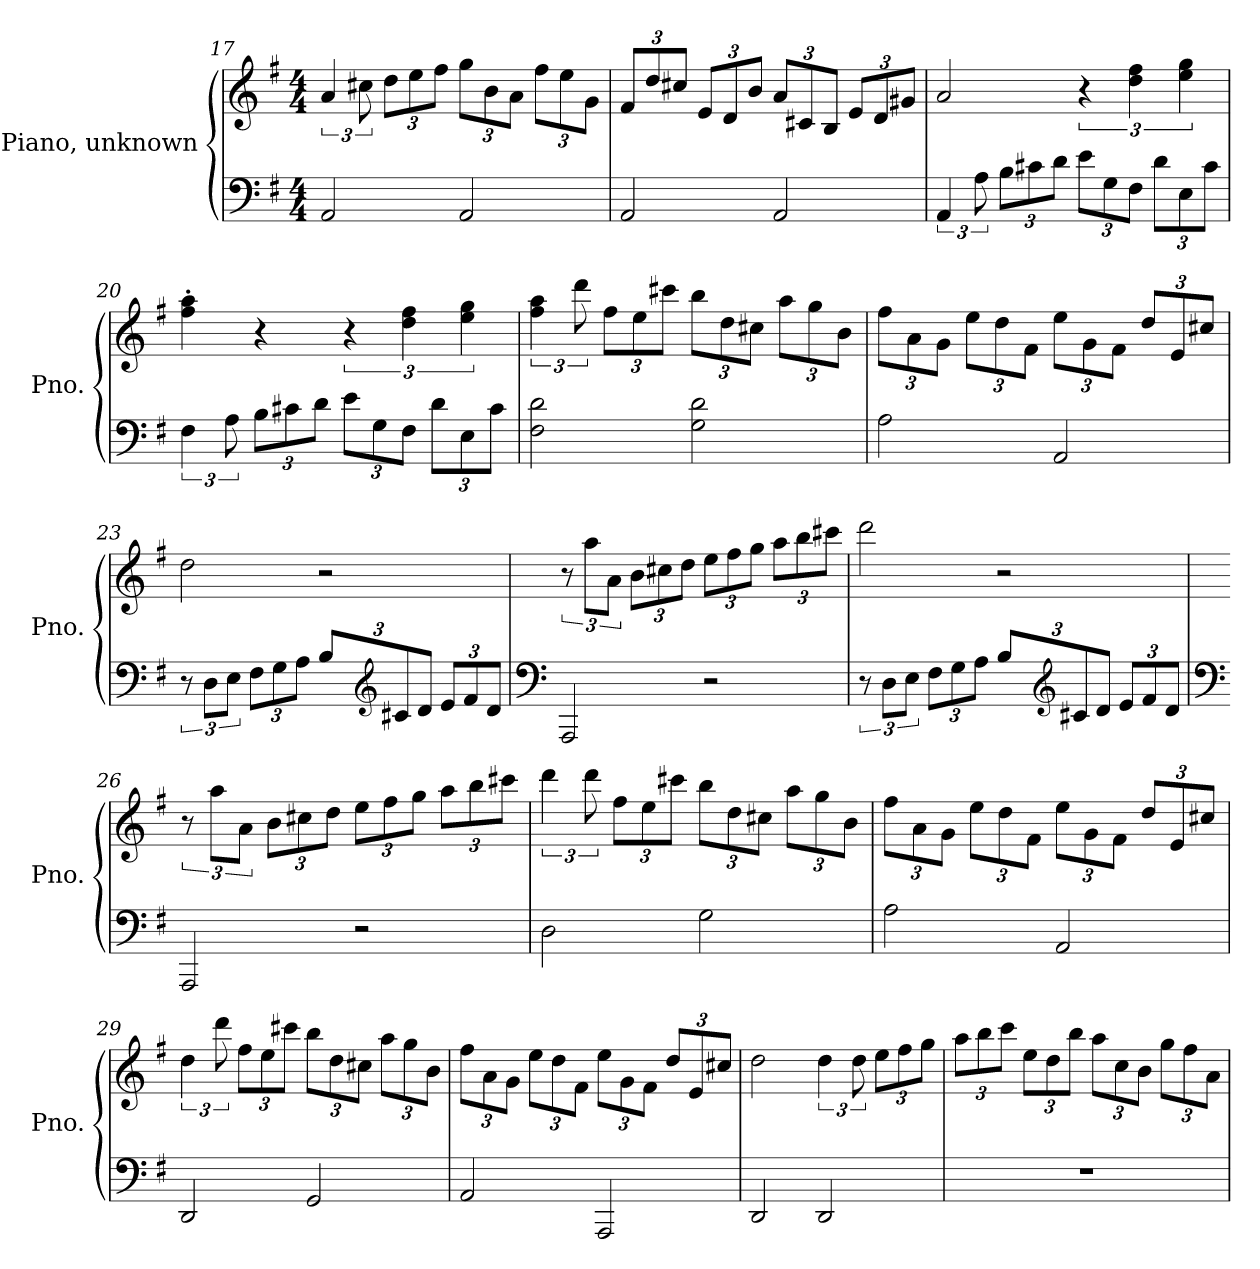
**kern	**kern
*part1	*part1
*staff2	*staff1
*I"Piano, unknown	*
*I'Pno.	*
*clefF4	*clefG2
*k[f#]	*k[f#]
*M4/4	*M4/4
=17	=17
2AA/	6a/
.	12cc#X\
*	*Xbrackettup
.	12dd\L
.	12ee\
.	12ff#\J
2AA/	12gg\L
.	12b\
.	12a\J
.	12ff#\L
.	12ee\
.	12g\J
!!LO:LB:g=z
=18	=18
2AA/	12f#/L
.	12dd/
.	12cc#X/J
.	12e/L
.	12d/
.	12b/J
2AA/	12a/L
.	12c#X/
.	12B/J
.	12e/L
.	12d/
.	12g#X/J
=19	=19
6AA/	2a/
12A\	.
*Xbrackettup	*
12B\L	.
12c#X\	.
12d\J	.
*	*brackettup
12e\L	6r
12G\	.
12F#\J	6dd\ 6ff#\
12d\L	.
12E\	6ee\ 6gg\
12c#\J	.
=20	=20
*brackettup	*
6F#\	4ff#\' 4aa\'
12A\	.
*Xbrackettup	*
12B\L	4r
12c#X\	.
12d\J	.
12e\L	6r
12G\	.
12F#\J	6dd\ 6ff#\
12d\L	.
12E\	6ee\ 6gg\
12c#\J	.
!!LO:LB:g=z
=21	=21
2F#\ 2d\	6ff#\ 6aa\
.	12ddd\
*	*Xbrackettup
.	12ff#\L
.	12ee\
.	12ccc#X\J
2G\ 2d\	12bb\L
.	12dd\
.	12cc#X\J
.	12aa\L
.	12gg\
.	12b\J
=22	=22
2A\	12ff#\L
.	12a\
.	12g\J
.	12ee\L
.	12dd\
.	12f#\J
2AA/	12ee\L
.	12g\
.	12f#\J
.	12dd/L
.	12e/
.	12cc#X/J
=23	=23
*brackettup	*
12r	2dd\
12D\L	.
12E\J	.
*Xbrackettup	*
12F#\L	.
12G\	.
12A\J	.
12B/L	2r
*clefG2	*
12c#X/	.
12d/J	.
12e/L	.
12f#/	.
12d/J	.
!!LO:LB:g=z
=24	=24
*clefF4	*
*	*brackettup
2AAA/	12r
.	12aa\L
.	12a\J
*	*Xbrackettup
.	12b\L
.	12cc#X\
.	12dd\J
2r	12ee\L
.	12ff#\
.	12gg\J
.	12aa\L
.	12bb\
.	12ccc#X\J
=25	=25
*brackettup	*
12r	2ddd\
12D\L	.
12E\J	.
*Xbrackettup	*
12F#\L	.
12G\	.
12A\J	.
12B/L	2r
*clefG2	*
12c#X/	.
12d/J	.
12e/L	.
12f#/	.
12d/J	.
=26	=26
*clefF4	*
*	*brackettup
2AAA/	12r
.	12aa\L
.	12a\J
*	*Xbrackettup
.	12b\L
.	12cc#X\
.	12dd\J
2r	12ee\L
.	12ff#\
.	12gg\J
.	12aa\L
.	12bb\
.	12ccc#X\J
!!LO:LB:g=z
=27	=27
*	*brackettup
2D\	6ddd\
.	12ddd\
*	*Xbrackettup
.	12ff#\L
.	12ee\
.	12ccc#X\J
2G\	12bb\L
.	12dd\
.	12cc#X\J
.	12aa\L
.	12gg\
.	12b\J
=28	=28
2A\	12ff#\L
.	12a\
.	12g\J
.	12ee\L
.	12dd\
.	12f#\J
2AA/	12ee\L
.	12g\
.	12f#\J
.	12dd/L
.	12e/
.	12cc#X/J
=29	=29
*	*brackettup
2DD/	6dd\
.	12ddd\
*	*Xbrackettup
.	12ff#\L
.	12ee\
.	12ccc#X\J
2GG/	12bb\L
.	12dd\
.	12cc#X\J
.	12aa\L
.	12gg\
.	12b\J
!!LO:LB:g=z
=30	=30
2AA/	12ff#\L
.	12a\
.	12g\J
.	12ee\L
.	12dd\
.	12f#\J
2AAA/	12ee\L
.	12g\
.	12f#\J
.	12dd/L
.	12e/
.	12cc#X/J
=31	=31
2DD/	2dd\
*	*brackettup
2DD/	6dd\
.	12dd\
*	*Xbrackettup
.	12ee\L
.	12ff#\
.	12gg\J
=32	=32
1r	12aa\L
.	12bb\
.	12ccc\J
.	12ee\L
.	12dd\
.	12bb\J
.	12aa\L
.	12cc\
.	12b\J
.	12gg\L
.	12ff#\
.	12a\J
=	=
*-	*-
